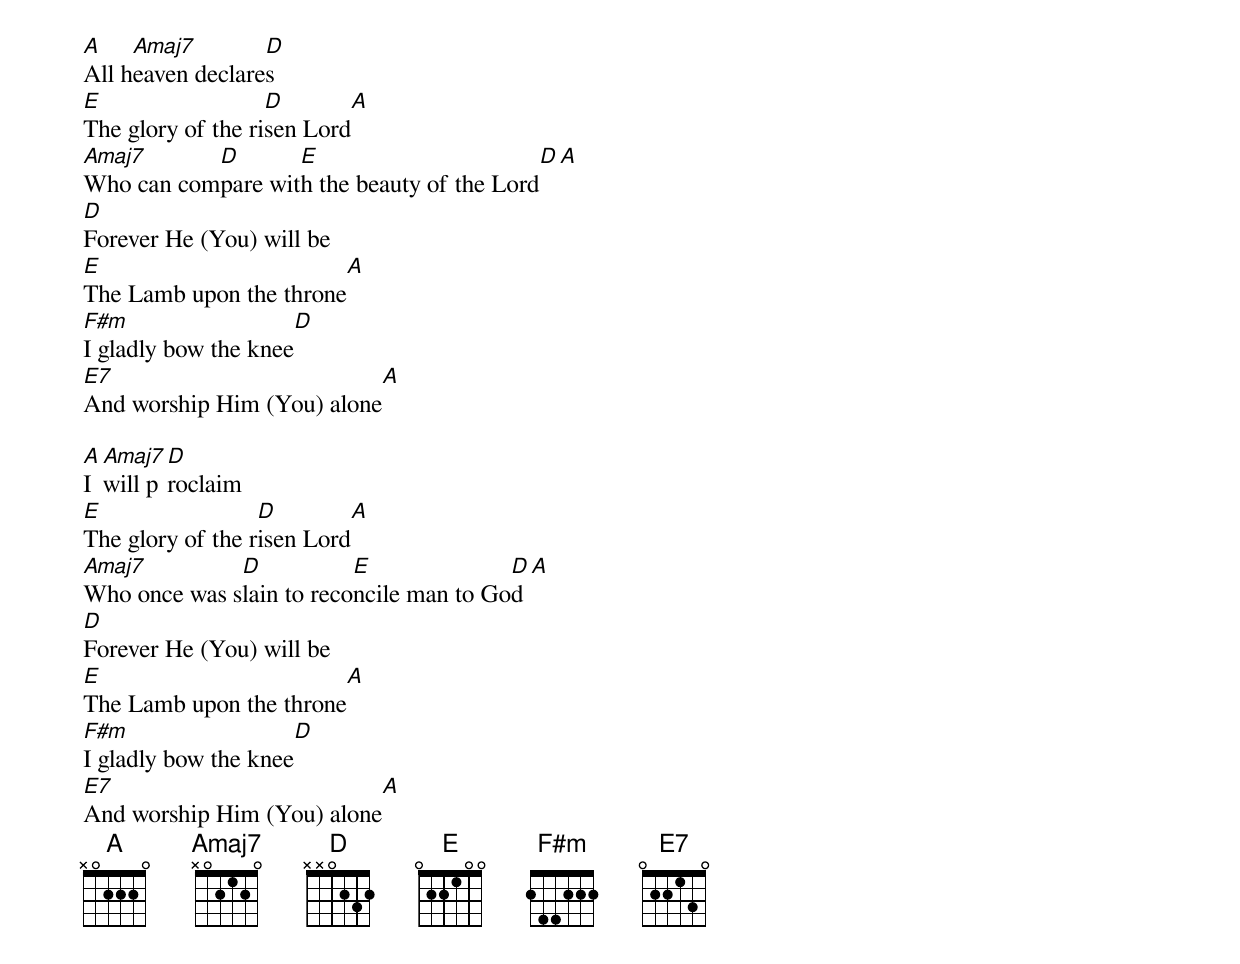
A    Amaj7        D
All heaven declares
E                  D       A
The glory of the risen Lord
Amaj7      D       E                        D        A
Who can compare with the beauty of the Lord
D
Forever He (You) will be
E                                  A
The Lamb upon the throne
F#m                      D
I gladly bow the knee
E7                                       A
And worship Him (You) alone

A Amaj7 D
I will proclaim
E                 D        A
The glory of the risen Lord
Amaj7         D           E              D          A
Who once was slain to reconcile man to God
D
Forever He (You) will be
E                                  A
The Lamb upon the throne
F#m                      D
I gladly bow the knee
E7                                       A
And worship Him (You) alone
